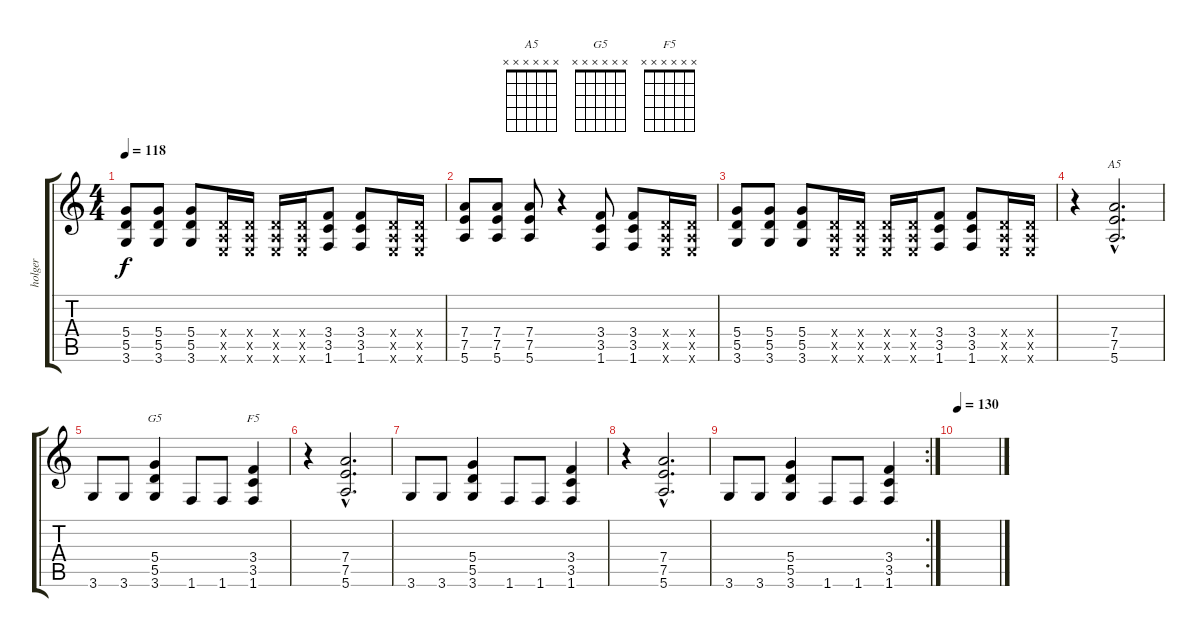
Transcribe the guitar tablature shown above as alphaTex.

\track ("holger" "holger") {instrument distortionguitar}
\staff {score tabs}
\tuning (E4 B3 G3 D3 A2 E2) {hide}
\chord ("A5" x x x x x x) {firstfret 0}
\chord ("G5" x x x x x x) {firstfret 0}
\chord ("F5" x x x x x x) {firstfret 0}
\ts (4 4)
\tempo 118
\clef g2
\ks c
(5.4 5.5 3.6).8{dy f} (5.4 5.5 3.6).8 (5.4 5.5 3.6).8 (0.4{x} 0.5{x} 0.6{x}).16 (0.4{x} 0.5{x} 0.6{x}).16 (0.4{x} 0.5{x} 0.6{x}).16 (0.4{x} 0.5{x} 0.6{x}).16 (3.4 3.5 1.6).8 (3.4 3.5 1.6).8 (0.4{x} 0.5{x} 0.6{x}).16 (0.4{x} 0.5{x} 0.6{x}).16 |
(7.4 7.5 5.6).8 (7.4 7.5 5.6).8 (7.4 7.5 5.6).8 r.4 (3.4 3.5 1.6).8 (3.4 3.5 1.6).8 (0.4{x} 0.5{x} 0.6{x}).16 (0.4{x} 0.5{x} 0.6{x}).16 |
(5.4 5.5 3.6).8 (5.4 5.5 3.6).8 (5.4 5.5 3.6).8 (0.4{x} 0.5{x} 0.6{x}).16 (0.4{x} 0.5{x} 0.6{x}).16 (0.4{x} 0.5{x} 0.6{x}).16 (0.4{x} 0.5{x} 0.6{x}).16 (3.4 3.5 1.6).8 (3.4 3.5 1.6).8 (0.4{x} 0.5{x} 0.6{x}).16 (0.4{x} 0.5{x} 0.6{x}).16 |
r.4 (7.4{hac} 7.5{hac} 5.6{hac}).2{d ch "A5"} |
3.6.8 3.6.8 (5.4 5.5 3.6).4{ch "G5"} 1.6.8 1.6.8 (3.4 3.5 1.6).4{ch "F5"} |
r.4 (7.4{hac} 7.5{hac} 5.6{hac}).2{d} |
3.6.8 3.6.8 (5.4 5.5 3.6).4 1.6.8 1.6.8 (3.4 3.5 1.6).4 |
r.4 (7.4{hac} 7.5{hac} 5.6{hac}).2{d} |
\rc 2
3.6.8 3.6.8 (5.4 5.5 3.6).4 1.6.8 1.6.8 (3.4 3.5 1.6).4 |
\tempo 130
